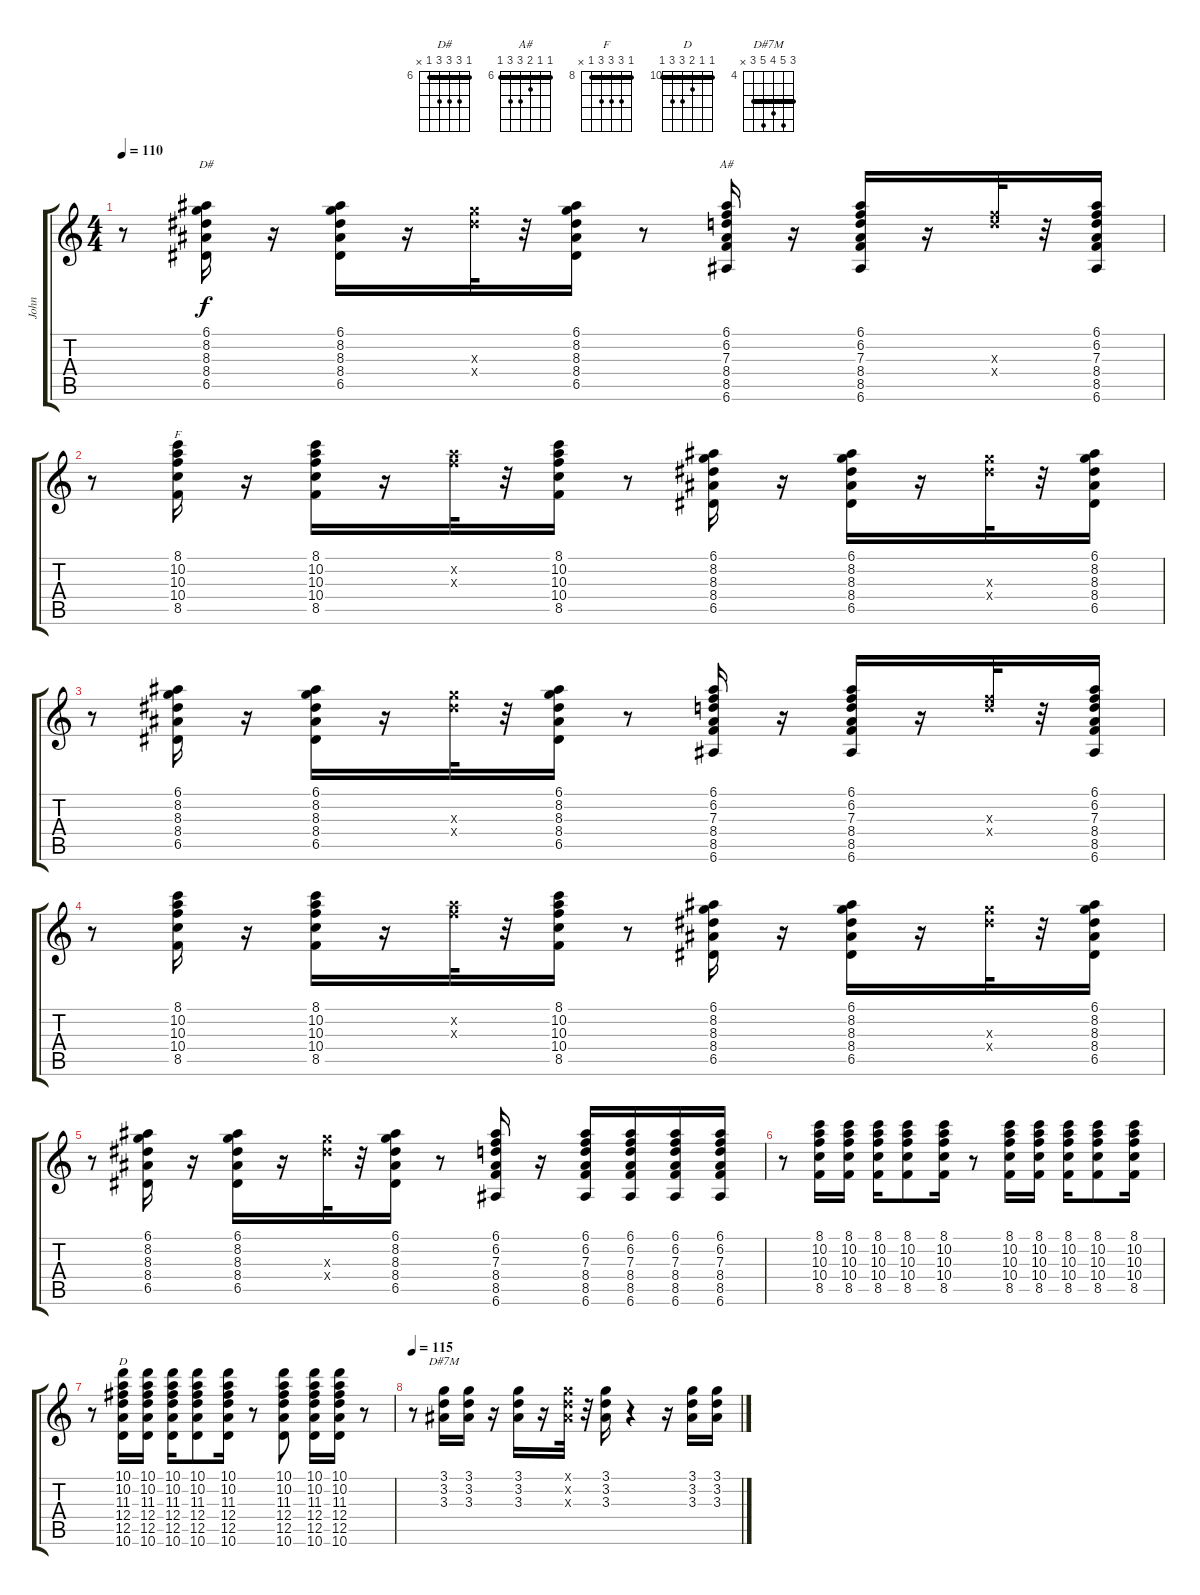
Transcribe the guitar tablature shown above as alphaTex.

\track ("John" "John") {instrument electricguitarclean}
\staff {score tabs}
\tuning (E4 B3 G3 D3 A2 E2) {hide}
\chord ("D#" 6 8 8 8 6 x) {firstfret 6 barre 6}
\chord ("A#" 6 6 7 8 8 6) {firstfret 6 barre 6}
\chord ("F" 8 10 10 10 8 x) {firstfret 8 barre 8}
\chord ("D" 10 10 11 12 12 10) {firstfret 10 barre 10}
\chord ("D#7M" 6 8 7 8 6 x) {firstfret 4 barre 6}
\ts (4 4)
\tempo 110
\clef g2
\ks c
r.8{dy f} (6.1 8.2 8.3 8.4 6.5).16{ch "D#"} r.16 (6.1 8.2 8.3 8.4 6.5).16 r.16 (12.3{x} 13.4{x}).32 r.32 (6.1 8.2 8.3 8.4 6.5).16 r.8 (6.1 6.2 7.3 8.4 8.5 6.6).16{ch "A#"} r.16 (6.1 6.2 7.3 8.4 8.5 6.6).16 r.16 (10.3{x} 12.4{x}).32 r.32 (6.1 6.2 7.3 8.4 8.5 6.6).16 |
r.8 (8.1 10.2 10.3 10.4 8.5).16{ch "F"} r.16 (8.1 10.2 10.3 10.4 8.5).16 r.16 (10.2{x} 10.3{x}).32 r.32 (8.1 10.2 10.3 10.4 8.5).16 r.8 (6.1 8.2 8.3 8.4 6.5).16 r.16 (6.1 8.2 8.3 8.4 6.5).16 r.16 (12.3{x} 13.4{x}).32 r.32 (6.1 8.2 8.3 8.4 6.5).16 |
r.8 (6.1 8.2 8.3 8.4 6.5).16 r.16 (6.1 8.2 8.3 8.4 6.5).16 r.16 (12.3{x} 13.4{x}).32 r.32 (6.1 8.2 8.3 8.4 6.5).16 r.8 (6.1 6.2 7.3 8.4 8.5 6.6).16 r.16 (6.1 6.2 7.3 8.4 8.5 6.6).16 r.16 (10.3{x} 12.4{x}).32 r.32 (6.1 6.2 7.3 8.4 8.5 6.6).16 |
r.8 (8.1 10.2 10.3 10.4 8.5).16 r.16 (8.1 10.2 10.3 10.4 8.5).16 r.16 (10.2{x} 10.3{x}).32 r.32 (8.1 10.2 10.3 10.4 8.5).16 r.8 (6.1 8.2 8.3 8.4 6.5).16 r.16 (6.1 8.2 8.3 8.4 6.5).16 r.16 (12.3{x} 13.4{x}).32 r.32 (6.1 8.2 8.3 8.4 6.5).16 |
r.8 (6.1 8.2 8.3 8.4 6.5).16 r.16 (6.1 8.2 8.3 8.4 6.5).16 r.16 (12.3{x} 13.4{x}).32 r.32 (6.1 8.2 8.3 8.4 6.5).16 r.8 (6.1 6.2 7.3 8.4 8.5 6.6).16 r.16 (6.1 6.2 7.3 8.4 8.5 6.6).16 (6.1 6.2 7.3 8.4 8.5 6.6).16 (6.1 6.2 7.3 8.4 8.5 6.6).16 (6.1 6.2 7.3 8.4 8.5 6.6).16 |
r.8 (8.1 10.2 10.3 10.4 8.5).16 (8.1 10.2 10.3 10.4 8.5).16 (8.1 10.2 10.3 10.4 8.5).16 (8.1 10.2 10.3 10.4 8.5).8 (8.1 10.2 10.3 10.4 8.5).16 r.8 (8.1 10.2 10.3 10.4 8.5).16 (8.1 10.2 10.3 10.4 8.5).16 (8.1 10.2 10.3 10.4 8.5).16 (8.1 10.2 10.3 10.4 8.5).8 (8.1 10.2 10.3 10.4 8.5).16 |
r.8 (10.1 10.2 11.3 12.4 12.5 10.6).16{ch "D"} (10.1 10.2 11.3 12.4 12.5 10.6).16 (10.1 10.2 11.3 12.4 12.5 10.6).16 (10.1 10.2 11.3 12.4 12.5 10.6).8 (10.1 10.2 11.3 12.4 12.5 10.6).16 r.8 (10.1 10.2 11.3 12.4 12.5 10.6).8 (10.1 10.2 11.3 12.4 12.5 10.6).16 (10.1 10.2 11.3 12.4 12.5 10.6).16 r.8 |
\tempo 115
r.8 (3.1 3.2 3.3).16{ch "D#7M"} (3.1 3.2 3.3).16 r.16 (3.1 3.2 3.3).16 r.16 (3.1{x} 3.2{x} 3.3{x}).32 r.32 (3.1 3.2 3.3).16 r.4 r.16 (3.1 3.2 3.3).16 (3.1 3.2 3.3).16
